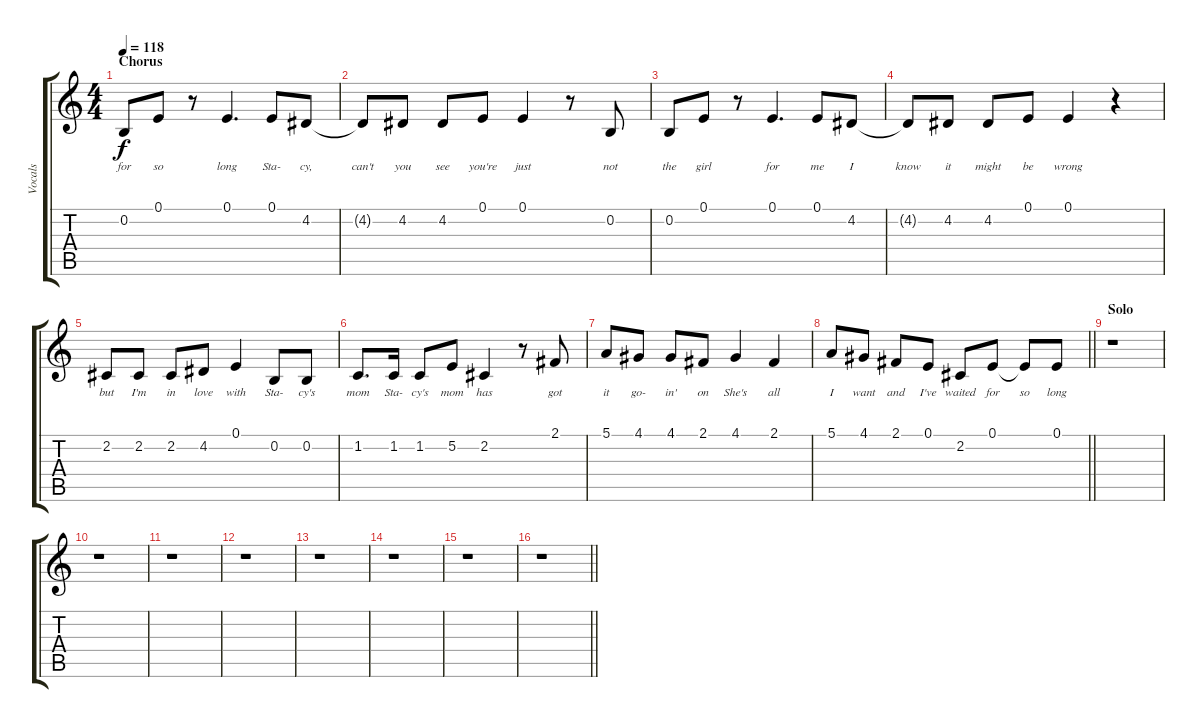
\track ("Vocals" "Vocals") {instrument tenorsax}
\staff {score tabs}
\tuning (E4 B3 G3 D3 A2 E2) {hide}
\ts (4 4)
\section ("" "Chorus")
\tempo 118
\clef g2
\ks c
0.2.8{lyrics (0 "for") lyrics (1 "") lyrics (2 "") lyrics (3 "") lyrics (4 "") dy f} 0.1.8{lyrics (0 "so") lyrics (1 "") lyrics (2 "") lyrics (3 "") lyrics (4 "")} r.8 0.1.4{d lyrics (0 "long") lyrics (1 "") lyrics (2 "") lyrics (3 "") lyrics (4 "")} 0.1.8{lyrics (0 "Sta-") lyrics (1 "") lyrics (2 "") lyrics (3 "") lyrics (4 "")} 4.2.8{lyrics (0 "cy,") lyrics (1 "") lyrics (2 "") lyrics (3 "") lyrics (4 "")} |
4.2{t}.8{lyrics (0 "can't") lyrics (1 "") lyrics (2 "") lyrics (3 "") lyrics (4 "")} 4.2.8{lyrics (0 "you") lyrics (1 "") lyrics (2 "") lyrics (3 "") lyrics (4 "")} 4.2.8{lyrics (0 "see") lyrics (1 "") lyrics (2 "") lyrics (3 "") lyrics (4 "")} 0.1.8{lyrics (0 "you're") lyrics (1 "") lyrics (2 "") lyrics (3 "") lyrics (4 "")} 0.1.4{lyrics (0 "just") lyrics (1 "") lyrics (2 "") lyrics (3 "") lyrics (4 "")} r.8 0.2.8{lyrics (0 "not") lyrics (1 "") lyrics (2 "") lyrics (3 "") lyrics (4 "")} |
0.2.8{lyrics (0 "the") lyrics (1 "") lyrics (2 "") lyrics (3 "") lyrics (4 "")} 0.1.8{lyrics (0 "girl") lyrics (1 "") lyrics (2 "") lyrics (3 "") lyrics (4 "")} r.8 0.1.4{d lyrics (0 "for") lyrics (1 "") lyrics (2 "") lyrics (3 "") lyrics (4 "")} 0.1.8{lyrics (0 "me") lyrics (1 "") lyrics (2 "") lyrics (3 "") lyrics (4 "")} 4.2.8{lyrics (0 "I") lyrics (1 "") lyrics (2 "") lyrics (3 "") lyrics (4 "")} |
4.2{t}.8{lyrics (0 "know") lyrics (1 "") lyrics (2 "") lyrics (3 "") lyrics (4 "")} 4.2.8{lyrics (0 "it") lyrics (1 "") lyrics (2 "") lyrics (3 "") lyrics (4 "")} 4.2.8{lyrics (0 "might") lyrics (1 "") lyrics (2 "") lyrics (3 "") lyrics (4 "")} 0.1.8{lyrics (0 "be") lyrics (1 "") lyrics (2 "") lyrics (3 "") lyrics (4 "")} 0.1.4{lyrics (0 "wrong") lyrics (1 "") lyrics (2 "") lyrics (3 "") lyrics (4 "")} r.4 |
2.2.8{lyrics (0 "but") lyrics (1 "") lyrics (2 "") lyrics (3 "") lyrics (4 "")} 2.2.8{lyrics (0 "I'm") lyrics (1 "") lyrics (2 "") lyrics (3 "") lyrics (4 "")} 2.2.8{lyrics (0 "in") lyrics (1 "") lyrics (2 "") lyrics (3 "") lyrics (4 "")} 4.2.8{lyrics (0 "love") lyrics (1 "") lyrics (2 "") lyrics (3 "") lyrics (4 "")} 0.1.4{lyrics (0 "with") lyrics (1 "") lyrics (2 "") lyrics (3 "") lyrics (4 "")} 0.2.8{lyrics (0 "Sta-") lyrics (1 "") lyrics (2 "") lyrics (3 "") lyrics (4 "")} 0.2.8{lyrics (0 "cy's") lyrics (1 "") lyrics (2 "") lyrics (3 "") lyrics (4 "")} |
1.2.8{d lyrics (0 "mom") lyrics (1 "") lyrics (2 "") lyrics (3 "") lyrics (4 "")} 1.2.16{lyrics (0 "Sta-") lyrics (1 "") lyrics (2 "") lyrics (3 "") lyrics (4 "")} 1.2.8{lyrics (0 "cy's") lyrics (1 "") lyrics (2 "") lyrics (3 "") lyrics (4 "")} 5.2.8{lyrics (0 "mom") lyrics (1 "") lyrics (2 "") lyrics (3 "") lyrics (4 "")} 2.2.4{lyrics (0 "has") lyrics (1 "") lyrics (2 "") lyrics (3 "") lyrics (4 "")} r.8 2.1.8{lyrics (0 "got") lyrics (1 "") lyrics (2 "") lyrics (3 "") lyrics (4 "")} |
5.1.8{lyrics (0 "it") lyrics (1 "") lyrics (2 "") lyrics (3 "") lyrics (4 "")} 4.1.8{lyrics (0 "go-") lyrics (1 "") lyrics (2 "") lyrics (3 "") lyrics (4 "")} 4.1.8{lyrics (0 "in'") lyrics (1 "") lyrics (2 "") lyrics (3 "") lyrics (4 "")} 2.1.8{lyrics (0 "on") lyrics (1 "") lyrics (2 "") lyrics (3 "") lyrics (4 "")} 4.1.4{lyrics (0 "She's") lyrics (1 "") lyrics (2 "") lyrics (3 "") lyrics (4 "")} 2.1.4{lyrics (0 "all") lyrics (1 "") lyrics (2 "") lyrics (3 "") lyrics (4 "")} |
\barLineRight lightlight
5.1.8{lyrics (0 "I") lyrics (1 "") lyrics (2 "") lyrics (3 "") lyrics (4 "")} 4.1.8{lyrics (0 "want") lyrics (1 "") lyrics (2 "") lyrics (3 "") lyrics (4 "")} 2.1.8{lyrics (0 "and") lyrics (1 "") lyrics (2 "") lyrics (3 "") lyrics (4 "")} 0.1.8{lyrics (0 "I've") lyrics (1 "") lyrics (2 "") lyrics (3 "") lyrics (4 "")} 2.2.8{lyrics (0 "waited") lyrics (1 "") lyrics (2 "") lyrics (3 "") lyrics (4 "")} 0.1.8{lyrics (0 "for") lyrics (1 "") lyrics (2 "") lyrics (3 "") lyrics (4 "")} 0.1{t}.8{lyrics (0 "so") lyrics (1 "") lyrics (2 "") lyrics (3 "") lyrics (4 "")} 0.1.8{lyrics (0 "long") lyrics (1 "") lyrics (2 "") lyrics (3 "") lyrics (4 "")} |
\section ("" "Solo")
r.1 |
r.1 |
r.1 |
r.1 |
r.1 |
r.1 |
r.1 |
\barLineRight lightlight
r.1
